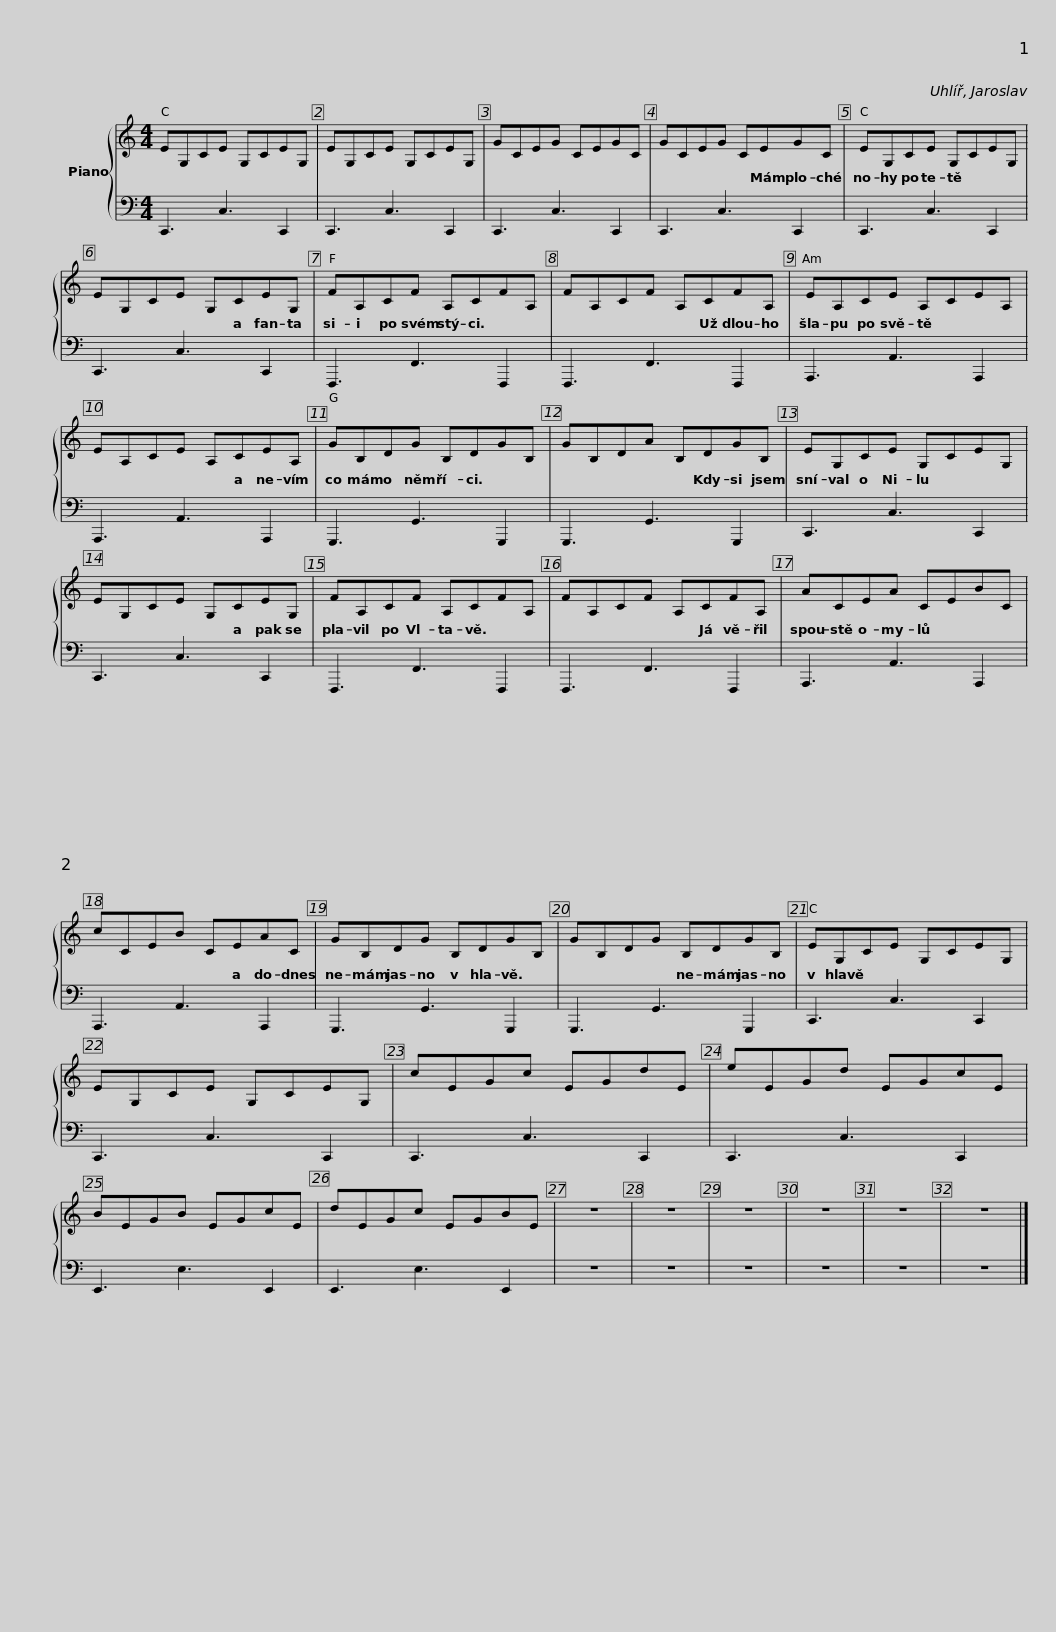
X:1
%%score { 1 | 2 }
L:1/8
M:4/4
I:linebreak $
K:C
V:1 treble
V:2 bass
V:1
 EG,CE G,CEG, | EG,CE G,CEG, | GCEG CEGC | GCEG CEGC |$ EG,CE G,CEG, | %5
 EG,CE G,CEG, | FA,CF A,CFA, | FA,CF A,CFA, |$ EA,CE A,CEA, | EA,CE A,CEA, | %10
 GB,DG B,DGB, | GB,DA B,DGB, |$ EG,CE G,CEG, | EG,CE G,CEG, | FA,CF A,CFA, | %15
 FA,CF A,CFA, |$ ACEA CEBC | cCEB CEAC | GB,DG B,DGB, | GB,DG B,DGB, |$ %20
 EG,CE G,CEG, | EG,CE G,CEG, | cEGc EGdE | eEGd EGcE | BEGB EGcE |$ %25
 dEGc EGBE | z8 | z8 | z8 | z8 | %30
 z8 | z8 |] %32
V:2
 C,,3 C,3 C,,2 | C,,3 C,3 C,,2 | C,,3 C,3 C,,2 | C,,3 C,3 C,,2 |$ C,,3 C,3 C,,2 | %5
 C,,3 C,3 C,,2 | F,,,3 F,,3 F,,,2 | F,,,3 F,,3 F,,,2 |$ A,,,3 A,,3 A,,,2 | A,,,3 A,,3 A,,,2 | %10
 G,,,3 G,,3 G,,,2 | G,,,3 G,,3 G,,,2 |$ C,,3 C,3 C,,2 | C,,3 C,3 C,,2 | F,,,3 F,,3 F,,,2 | %15
 F,,,3 F,,3 F,,,2 |$ A,,,3 A,,3 A,,,2 | A,,,3 A,,3 A,,,2 | G,,,3 G,,3 G,,,2 | G,,,3 G,,3 G,,,2 |$ %20
 C,,3 C,3 C,,2 | C,,3 C,3 C,,2 | C,,3 C,3 C,,2 | C,,3 C,3 C,,2 | E,,3 E,3 E,,2 |$ %25
 E,,3 E,3 E,,2 | z8 | z8 | z8 | z8 | %30
 z8 | z8 |] %32
